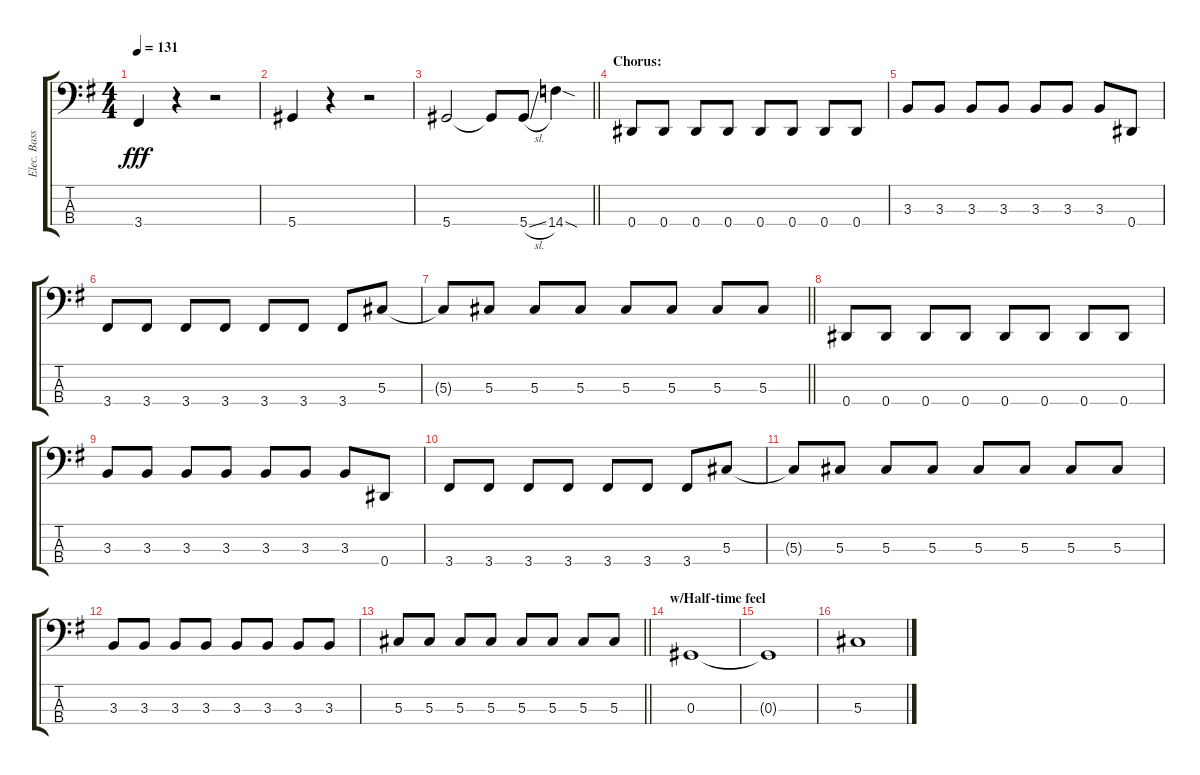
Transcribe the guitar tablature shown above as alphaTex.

\track ("Elec. Bass" "Elec. Bass") {instrument electricbassfinger}
\staff {score tabs}
\tuning (Gb2 Db2 Ab1 Eb1) {hide}
\ts (4 4)
\tempo 131
\clef f4
\ks g
3.4.4{dy fff} r.4 r.2 |
5.4.4 r.4 r.2 |
\barLineRight lightlight
5.4.2 5.4{t}.8 5.4{sl}.8 14.4{sod}.4 |
\section ("" "Chorus:")
0.4.8 0.4.8 0.4.8 0.4.8 0.4.8 0.4.8 0.4.8 0.4.8 |
3.3.8 3.3.8 3.3.8 3.3.8 3.3.8 3.3.8 3.3.8 0.4.8 |
3.4.8 3.4.8 3.4.8 3.4.8 3.4.8 3.4.8 3.4.8 5.3.8 |
\barLineRight lightlight
5.3{t}.8 5.3.8 5.3.8 5.3.8 5.3.8 5.3.8 5.3.8 5.3.8 |
0.4.8 0.4.8 0.4.8 0.4.8 0.4.8 0.4.8 0.4.8 0.4.8 |
3.3.8 3.3.8 3.3.8 3.3.8 3.3.8 3.3.8 3.3.8 0.4.8 |
3.4.8 3.4.8 3.4.8 3.4.8 3.4.8 3.4.8 3.4.8 5.3.8 |
5.3{t}.8 5.3.8 5.3.8 5.3.8 5.3.8 5.3.8 5.3.8 5.3.8 |
3.3.8 3.3.8 3.3.8 3.3.8 3.3.8 3.3.8 3.3.8 3.3.8 |
\barLineRight lightlight
5.3.8 5.3.8 5.3.8 5.3.8 5.3.8 5.3.8 5.3.8 5.3.8 |
\section ("" "w/Half-time feel")
0.3.1 |
0.3{t}.1 |
5.3.1
